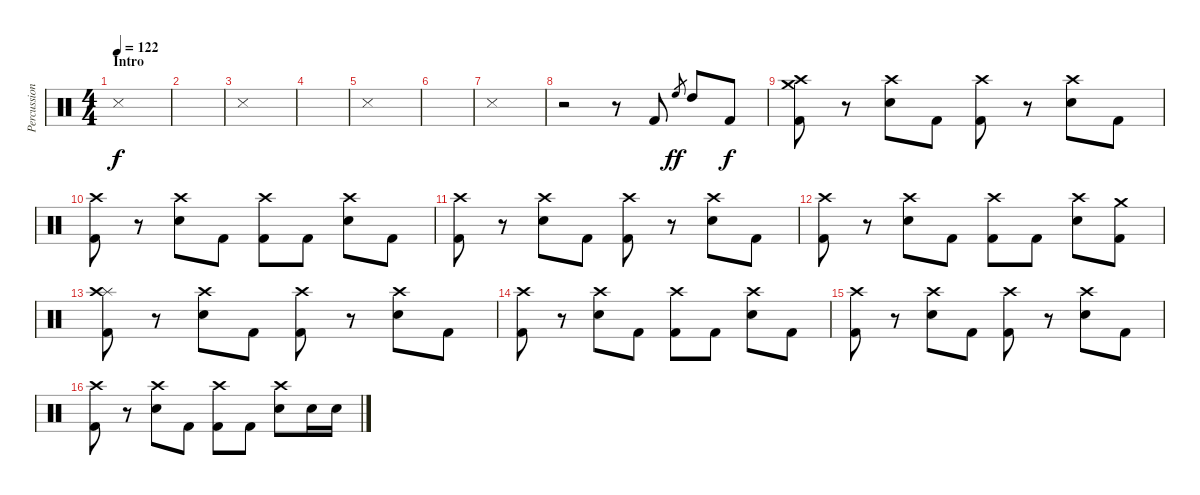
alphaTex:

\track ("Percussions" "Percussion") {instrument percussion}
\staff {score}
\articulation defaults
\ts (4 4)
\section ("" "Intro")
\tempo 122
\clef neutral
\ks c "Metronome (hit)".1{dy f}
|
|
"Metronome (hit)".1 |
|
"Metronome (hit)".1 |
|
"Metronome (hit)".1 |
r.2 r.8 "Kick (hit) 2".8 "High Floor Tom (hit)".8{gr dy ff} "High Tom (hit)".8 "Kick (hit) 2".8{dy f} |
("Crash medium (hit)" "Crash high (hit)" "Kick (hit) 2").8 r.8 ("Crash high (hit)" "Electric Snare (hit)").8 "Kick (hit) 2".8 ("Crash high (hit)" "Kick (hit) 2").8 r.8 ("Crash high (hit)" "Electric Snare (hit)").8 "Kick (hit) 2".8 |
("Crash high (hit)" "Kick (hit) 2").8 r.8 ("Crash high (hit)" "Electric Snare (hit)").8 "Kick (hit) 2".8 ("Crash high (hit)" "Kick (hit) 2").8 "Kick (hit) 2".8 ("Crash high (hit)" "Electric Snare (hit)").8 "Kick (hit) 2".8 |
("Crash high (hit)" "Kick (hit) 2").8 r.8 ("Crash high (hit)" "Electric Snare (hit)").8 "Kick (hit) 2".8 ("Crash high (hit)" "Kick (hit) 2").8 r.8 ("Crash high (hit)" "Electric Snare (hit)").8 "Kick (hit) 2".8 |
("Crash high (hit)" "Kick (hit) 2").8 r.8 ("Crash high (hit)" "Electric Snare (hit)").8 "Kick (hit) 2".8 ("Crash high (hit)" "Kick (hit) 2").8 "Kick (hit) 2".8 ("Crash high (hit)" "Electric Snare (hit)").8 ("Crash medium (hit)" "Kick (hit) 2").8 |
("Splash (hit)" "Crash high (hit)" "Kick (hit) 2").8 r.8 ("Crash high (hit)" "Electric Snare (hit)").8 "Kick (hit) 2".8 ("Crash high (hit)" "Kick (hit) 2").8 r.8 ("Crash high (hit)" "Electric Snare (hit)").8 "Kick (hit) 2".8 |
("Crash high (hit)" "Kick (hit) 2").8 r.8 ("Crash high (hit)" "Electric Snare (hit)").8 "Kick (hit) 2".8 ("Crash high (hit)" "Kick (hit) 2").8 "Kick (hit) 2".8 ("Crash high (hit)" "Electric Snare (hit)").8 "Kick (hit) 2".8 |
("Crash high (hit)" "Kick (hit) 2").8 r.8 ("Crash high (hit)" "Electric Snare (hit)").8 "Kick (hit) 2".8 ("Crash high (hit)" "Kick (hit) 2").8 r.8 ("Crash high (hit)" "Electric Snare (hit)").8 "Kick (hit) 2".8 |
("Crash high (hit)" "Kick (hit) 2").8 r.8 ("Crash high (hit)" "Electric Snare (hit)").8 "Kick (hit) 2".8 ("Crash high (hit)" "Kick (hit) 2").8 "Kick (hit) 2".8 ("Crash high (hit)" "Electric Snare (hit)").8 "Electric Snare (hit)".16 "Electric Snare (hit)".16
